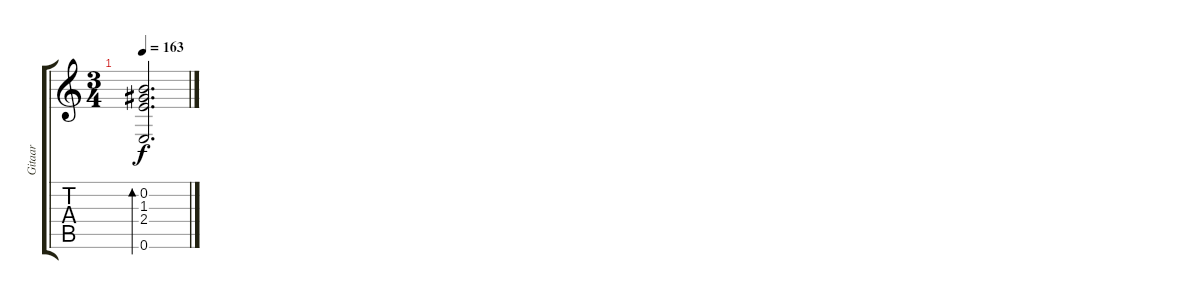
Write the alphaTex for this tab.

\track ("Gitaar" "Gitaar") {instrument acousticguitarsteel}
\staff {score tabs}
\tuning (E4 B3 G3 D3 A2 E2) {hide}
\ts (3 4)
\tempo 163
\clef g2
\ks c
(0.2 1.3 2.4 0.6).2{d bd 240 dy f}
